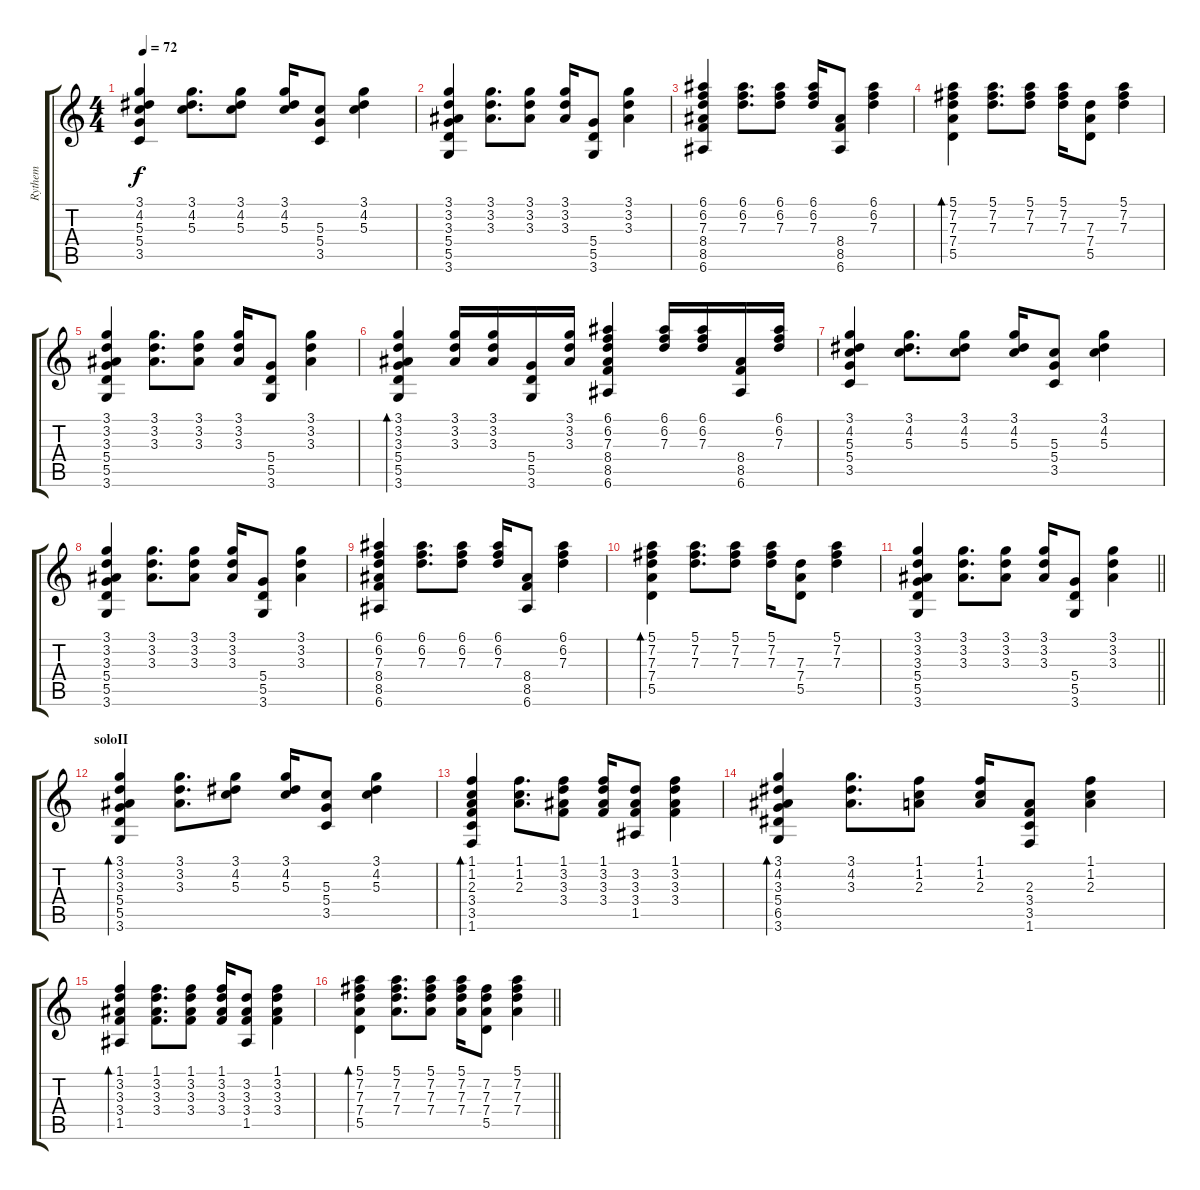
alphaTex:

\track ("Rythem" "Rythem") {instrument acousticguitarsteel}
\staff {score tabs}
\tuning (E4 B3 G3 D3 A2 E2) {hide}
\ts (4 4)
\tempo 72
\clef g2
\ks c
(3.1 4.2 5.3 5.4 3.5).4{dy f} (3.1 4.2 5.3).8{d} (3.1 4.2 5.3).8 (3.1 4.2 5.3).16 (5.3 5.4 3.5).8 (3.1 4.2 5.3).4 |
(3.1 3.2 3.3 5.4 5.5 3.6).4 (3.1 3.2 3.3).8{d} (3.1 3.2 3.3).8 (3.1 3.2 3.3).16 (5.4 5.5 3.6).8 (3.1 3.2 3.3).4 |
(6.1 6.2 7.3 8.4 8.5 6.6).4 (6.1 6.2 7.3).8{d} (6.1 6.2 7.3).8 (6.1 6.2 7.3).16 (8.4 8.5 6.6).8 (6.1 6.2 7.3).4 |
(5.1 7.2 7.3 7.4 5.5).4{bd 30} (5.1 7.2 7.3).8{d} (5.1 7.2 7.3).8 (5.1 7.2 7.3).16 (7.3 7.4 5.5).8 (5.1 7.2 7.3).4 |
(3.1 3.2 3.3 5.4 5.5 3.6).4 (3.1 3.2 3.3).8{d} (3.1 3.2 3.3).8 (3.1 3.2 3.3).16 (5.4 5.5 3.6).8 (3.1 3.2 3.3).4 |
(3.1 3.2 3.3 5.4 5.5 3.6).4{bd 60} (3.1 3.2 3.3).16 (3.1 3.2 3.3).16 (5.4 5.5 3.6).16 (3.1 3.2 3.3).16 (6.1 6.2 7.3 8.4 8.5 6.6).4 (6.1 6.2 7.3).16 (6.1 6.2 7.3).16 (8.4 8.5 6.6).16 (6.1 6.2 7.3).16 |
(3.1 4.2 5.3 5.4 3.5).4 (3.1 4.2 5.3).8{d} (3.1 4.2 5.3).8 (3.1 4.2 5.3).16 (5.3 5.4 3.5).8 (3.1 4.2 5.3).4 |
(3.1 3.2 3.3 5.4 5.5 3.6).4 (3.1 3.2 3.3).8{d} (3.1 3.2 3.3).8 (3.1 3.2 3.3).16 (5.4 5.5 3.6).8 (3.1 3.2 3.3).4 |
(6.1 6.2 7.3 8.4 8.5 6.6).4 (6.1 6.2 7.3).8{d} (6.1 6.2 7.3).8 (6.1 6.2 7.3).16 (8.4 8.5 6.6).8 (6.1 6.2 7.3).4 |
(5.1 7.2 7.3 7.4 5.5).4{bd 30} (5.1 7.2 7.3).8{d} (5.1 7.2 7.3).8 (5.1 7.2 7.3).16 (7.3 7.4 5.5).8 (5.1 7.2 7.3).4 |
\barLineRight lightlight
(3.1 3.2 3.3 5.4 5.5 3.6).4 (3.1 3.2 3.3).8{d} (3.1 3.2 3.3).8 (3.1 3.2 3.3).16 (5.4 5.5 3.6).8 (3.1 3.2 3.3).4 |
\section ("" "soloII")
(3.1 3.2 3.3 5.4 5.5 3.6).4{bd 30} (3.1 3.2 3.3).8{d} (3.1 4.2 5.3).8 (3.1 4.2 5.3).16 (5.3 5.4 3.5).8 (3.1 4.2 5.3).4 |
(1.1 1.2 2.3 3.4 3.5 1.6).4{bd 30} (1.1 1.2 2.3).8{d} (1.1 3.2 3.3 3.4).8 (1.1 3.2 3.3 3.4).16 (3.2 3.3 3.4 1.5).8 (1.1 3.2 3.3 3.4).4 |
(3.1 4.2 3.3 5.4 6.5 3.6).4{bd 30} (3.1 4.2 3.3).8{d} (1.1 1.2 2.3).8 (1.1 1.2 2.3).16 (2.3 3.4 3.5 1.6).8 (1.1 1.2 2.3).4 |
(1.1 3.2 3.3 3.4 1.5).4{bd 30} (1.1 3.2 3.3 3.4).8{d} (1.1 3.2 3.3 3.4).8 (1.1 3.2 3.3 3.4).16 (3.2 3.3 3.4 1.5).8 (1.1 3.2 3.3 3.4).4 |
\barLineRight lightlight
(5.1 7.2 7.3 7.4 5.5).4{bd 30} (5.1 7.2 7.3 7.4).8{d} (5.1 7.2 7.3 7.4).8 (5.1 7.2 7.3 7.4).16 (7.2 7.3 7.4 5.5).8 (5.1 7.2 7.3 7.4).4
